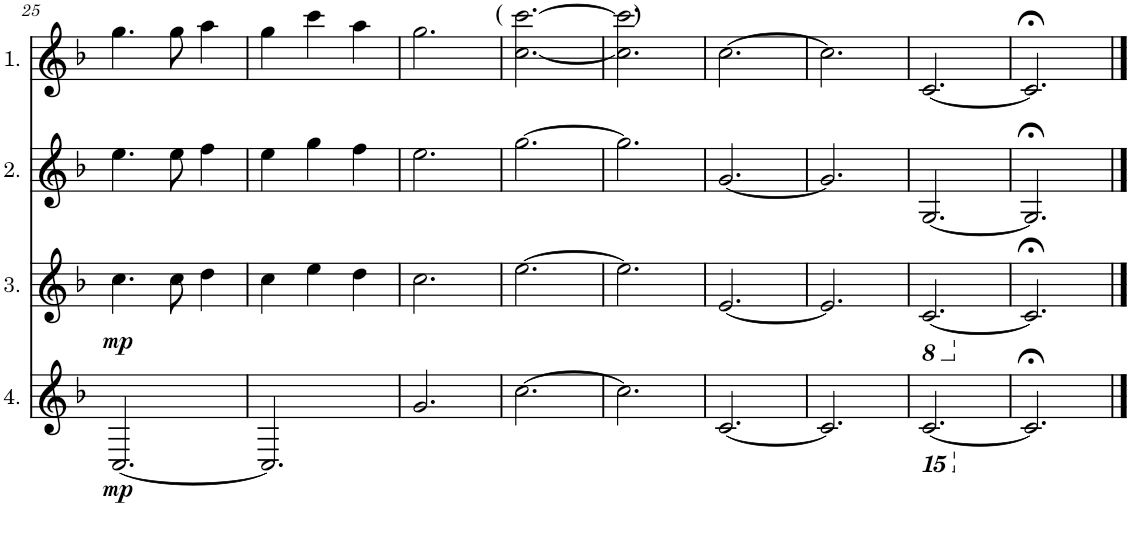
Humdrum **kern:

**kern	**dynam	**kern	**dynam	**kern	**kern
*part4	*part4	*part3	*part3	*part2	*part1
*staff4	*staff4	*staff3	*staff3	*staff2	*staff1
*I"4.	*	*I"3.	*	*I"2.	*I"1.
!!LO:PB:g=z
*clefG2	*	*clefG2	*	*clefG2	*clefG2
*Trd4c7	*	*Trd4c7	*	*Trd4c7	*Trd4c7
*k[b-]	*	*k[b-]	*	*k[b-]	*k[b-]
*M3/4	*	*M3/4	*	*M3/4	*M3/4
=25	=25	=25	=25	=25	=25
!	!LO:DY:b	!	!LO:DY:b	!	!
[2.C/	mp	4.cc\	mp	4.ee\	4.gg\
.	.	8cc\	.	8ee\	8gg\
.	.	4dd\	.	4ff\	4aa\
=26	=26	=26	=26	=26	=26
2.C/]	.	4cc\	.	4ee\	4gg\
.	.	4ee\	.	4gg\	4ccc\
.	.	4dd\	.	4ff\	4aa\
=27	=27	=27	=27	=27	=27
2.g/	.	2.cc\	.	2.ee\	2.gg\
=28	=28	=28	=28	=28	=28
!	!	!	!	!	!LO:TX:a:t=(                  )
[2.cc\	.	[2.ee\	.	[2.gg\	[2.cc\ [2.ccc\
=29	=29	=29	=29	=29	=29
2.cc\]	.	2.ee\]	.	2.gg\]	2.cc\] 2.ccc\]
=30	=30	=30	=30	=30	=30
[2.c/	.	[2.e/	.	[2.g/	[2.cc\
=31	=31	=31	=31	=31	=31
2.c/]	.	2.e/]	.	2.g/]	2.cc\]
=32	=32	=32	=32	=32	=32
*15ba	*	*	*	*	*
*	*	*8ba	*	*	*
[2.CC/	.	[2.C/	.	[2.G/	[2.c/
=33	=33	=33	=33	=33	=33
*X15ba	*	*	*	*	*
*	*	*X8ba	*	*	*
2.c;</]	.	2.c;</]	.	2.G;</]	2.c;</]
==	==	==	==	==	==
*-	*-	*-	*-	*-	*-
